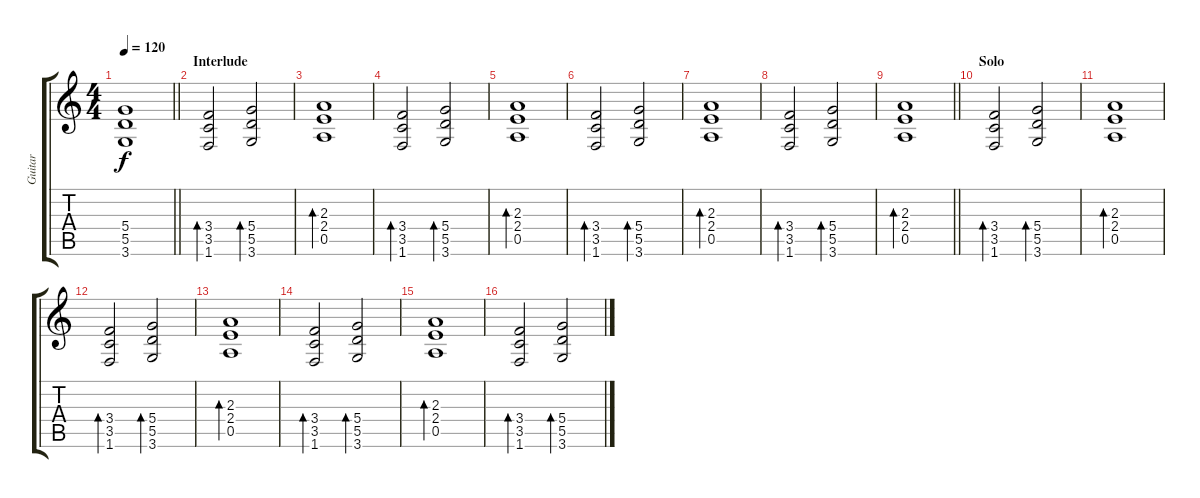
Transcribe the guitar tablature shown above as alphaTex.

\track ("Guitar" "Guitar") {instrument overdrivenguitar}
\staff {score tabs}
\tuning (E4 B3 G3 D3 A2 E2) {hide}
\ts (4 4)
\tempo 120
\clef g2
\barLineRight lightlight
\ks c
(5.4{t} 5.5{t} 3.6{t}).1{dy f} |
\section ("" "Interlude")
(3.4 3.5 1.6).2{bd 240 instrument electricguitarjazz} (5.4 5.5 3.6).2{bd 240} |
(2.3 2.4 0.5).1{bd 240} |
(3.4 3.5 1.6).2{bd 240 instrument electricguitarjazz} (5.4 5.5 3.6).2{bd 240} |
(2.3 2.4 0.5).1{bd 240} |
(3.4 3.5 1.6).2{bd 240 instrument electricguitarjazz} (5.4 5.5 3.6).2{bd 240} |
(2.3 2.4 0.5).1{bd 240} |
(3.4 3.5 1.6).2{bd 240 instrument electricguitarjazz} (5.4 5.5 3.6).2{bd 240} |
\barLineRight lightlight
(2.3 2.4 0.5).1{bd 240} |
\section ("" "Solo")
(3.4 3.5 1.6).2{bd 240 instrument electricguitarjazz} (5.4 5.5 3.6).2{bd 240} |
(2.3 2.4 0.5).1{bd 240} |
(3.4 3.5 1.6).2{bd 240 instrument electricguitarjazz} (5.4 5.5 3.6).2{bd 240} |
(2.3 2.4 0.5).1{bd 240} |
(3.4 3.5 1.6).2{bd 240 instrument electricguitarjazz} (5.4 5.5 3.6).2{bd 240} |
(2.3 2.4 0.5).1{bd 240} |
(3.4 3.5 1.6).2{bd 240 instrument electricguitarjazz} (5.4 5.5 3.6).2{bd 240}
